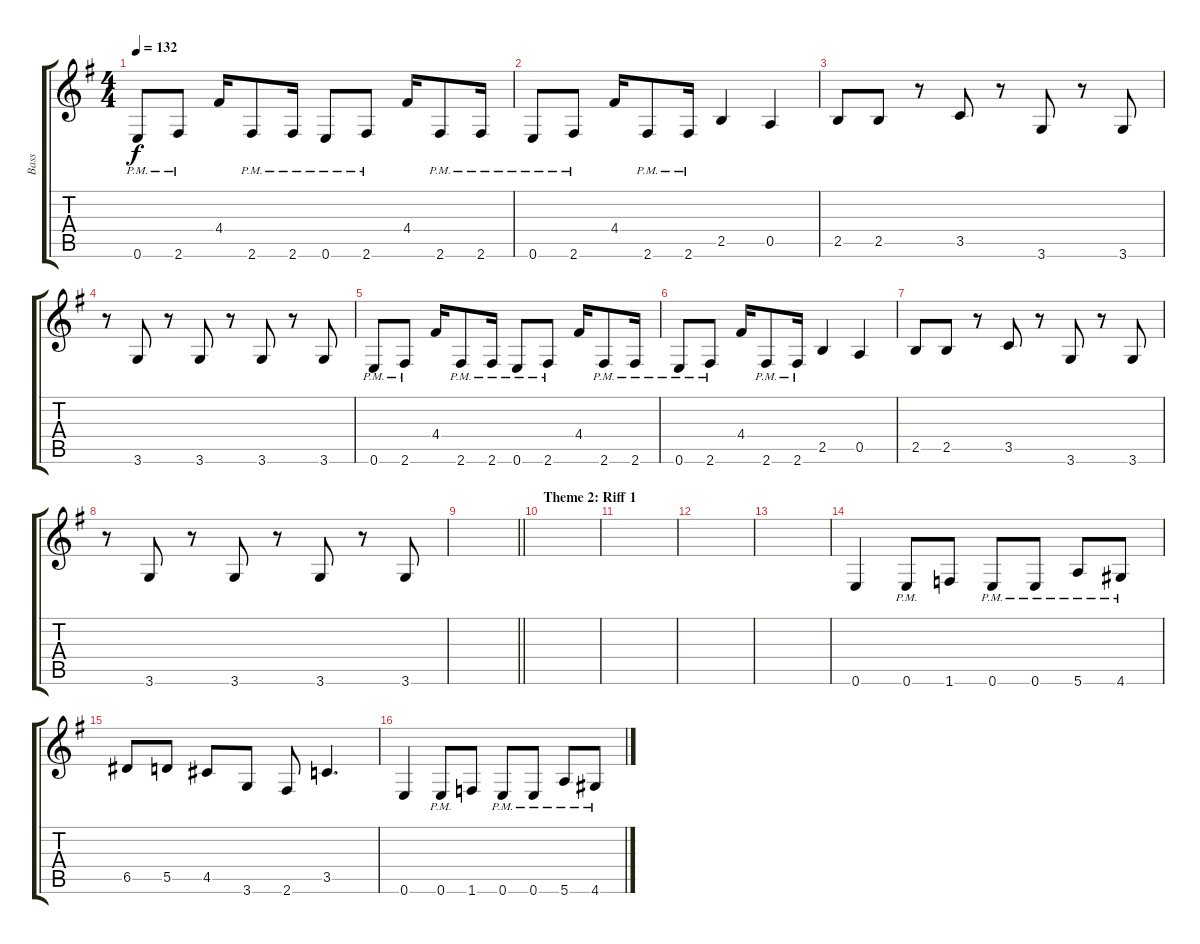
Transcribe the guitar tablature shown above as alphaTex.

\track ("Bass" "Bass") {instrument electricbassfinger}
\staff {score tabs}
\tuning (E4 B3 G3 D3 A2 E2) {hide}
\ts (4 4)
\tempo 132
\clef g2
\ks g
0.6{pm}.8{dy f} 2.6{pm}.8 4.4.16 2.6{pm}.8 2.6{pm}.16 0.6{pm}.8 2.6{pm}.8 4.4.16 2.6{pm}.8 2.6{pm}.16 |
0.6{pm}.8 2.6{pm}.8 4.4.16 2.6{pm}.8 2.6{pm}.16 2.5.4 0.5.4 |
2.5.8 2.5.8 r.8 3.5.8 r.8 3.6.8 r.8 3.6.8 |
r.8 3.6.8 r.8 3.6.8 r.8 3.6.8 r.8 3.6.8 |
0.6{pm}.8 2.6{pm}.8 4.4.16 2.6{pm}.8 2.6{pm}.16 0.6{pm}.8 2.6{pm}.8 4.4.16 2.6{pm}.8 2.6{pm}.16 |
0.6{pm}.8 2.6{pm}.8 4.4.16 2.6{pm}.8 2.6{pm}.16 2.5.4 0.5.4 |
2.5.8 2.5.8 r.8 3.5.8 r.8 3.6.8 r.8 3.6.8 |
r.8 3.6.8 r.8 3.6.8 r.8 3.6.8 r.8 3.6.8 |
\barLineRight lightlight
|
\section ("" "Theme 2: Riff 1")
|
|
|
|
0.6.4 0.6{pm}.8 1.6.8 0.6{pm}.8 0.6{pm}.8 5.6{pm}.8 4.6{pm}.8 |
6.5.8 5.5.8 4.5.8 3.6.8 2.6.8 3.5.4{d} |
0.6.4 0.6{pm}.8 1.6.8 0.6{pm}.8 0.6{pm}.8 5.6{pm}.8 4.6{pm}.8
